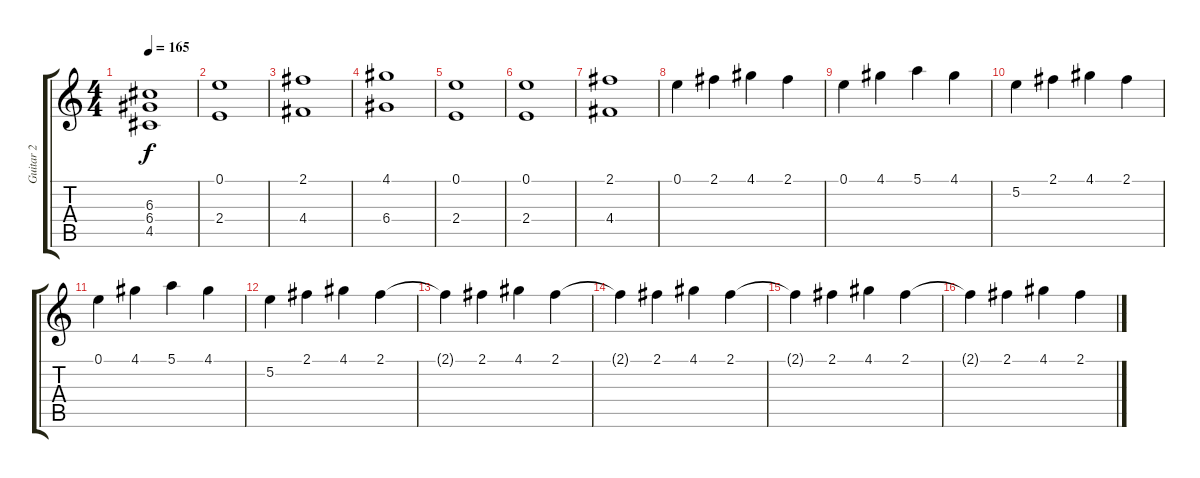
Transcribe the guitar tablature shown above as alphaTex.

\track ("Guitar 2" "Guitar 2") {instrument distortionguitar}
\staff {score tabs}
\tuning (E4 B3 G3 D3 A2 E2) {hide}
\ts (4 4)
\tempo 165
\clef g2
\ks c
(6.3{t} 6.4{t} 4.5{t}).1{dy f} |
(0.1 2.4).1 |
(2.1 4.4).1 |
(4.1 6.4).1 |
(0.1 2.4).1 |
(0.1 2.4).1 |
(2.1 4.4).1 |
0.1.4{instrument overdrivenguitar} 2.1.4 4.1.4 2.1.4 |
0.1.4 4.1.4 5.1.4 4.1.4 |
5.2.4 2.1.4 4.1.4 2.1.4 |
0.1.4 4.1.4 5.1.4 4.1.4 |
5.2.4 2.1.4 4.1.4 2.1.4 |
2.1{t}.4 2.1.4 4.1.4 2.1.4 |
2.1{t}.4 2.1.4 4.1.4 2.1.4 |
2.1{t}.4 2.1.4 4.1.4 2.1.4 |
2.1{t}.4 2.1.4 4.1.4 2.1.4
